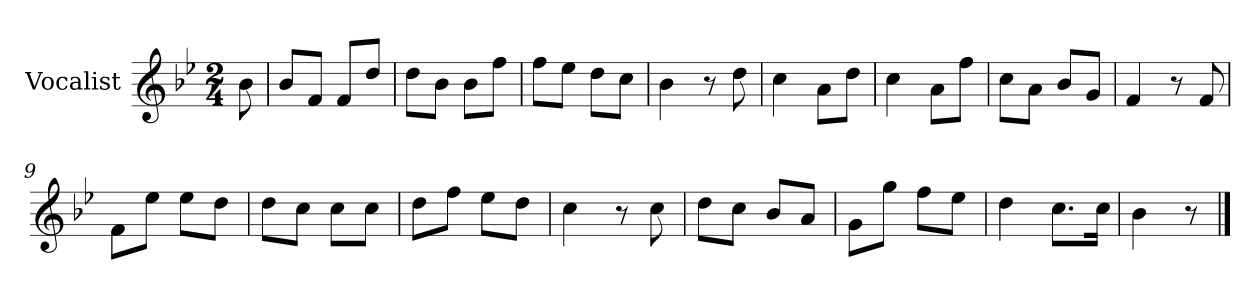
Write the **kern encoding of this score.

**kern
*part1
*staff1
*I"Vocalist
*k[b-e-]
*B-:
*M2/4
=
8b-
=1
8b-L
8fJ
8fL
8ddJ
=2
8ddL
8b-J
8b-L
8ffJ
=3
8ffL
8ee-J
8ddL
8ccJ
=4
4b-
8r
8dd
=5
4cc
8aL
8ddJ
=6
4cc
8aL
8ffJ
=7
8ccL
8aJ
8b-L
8gJ
=8
4f
8r
8f
=9
8fL
8ee-J
8ee-L
8ddJ
=10
8ddL
8ccJ
8ccL
8ccJ
=11
8ddL
8ffJ
8ee-L
8ddJ
=12
4cc
8r
8cc
=13
8ddL
8ccJ
8b-L
8aJ
=14
8gL
8ggJ
8ffL
8ee-J
=15
4dd
8.ccL
16ccJk
=16
4b-
8r
==
*-
